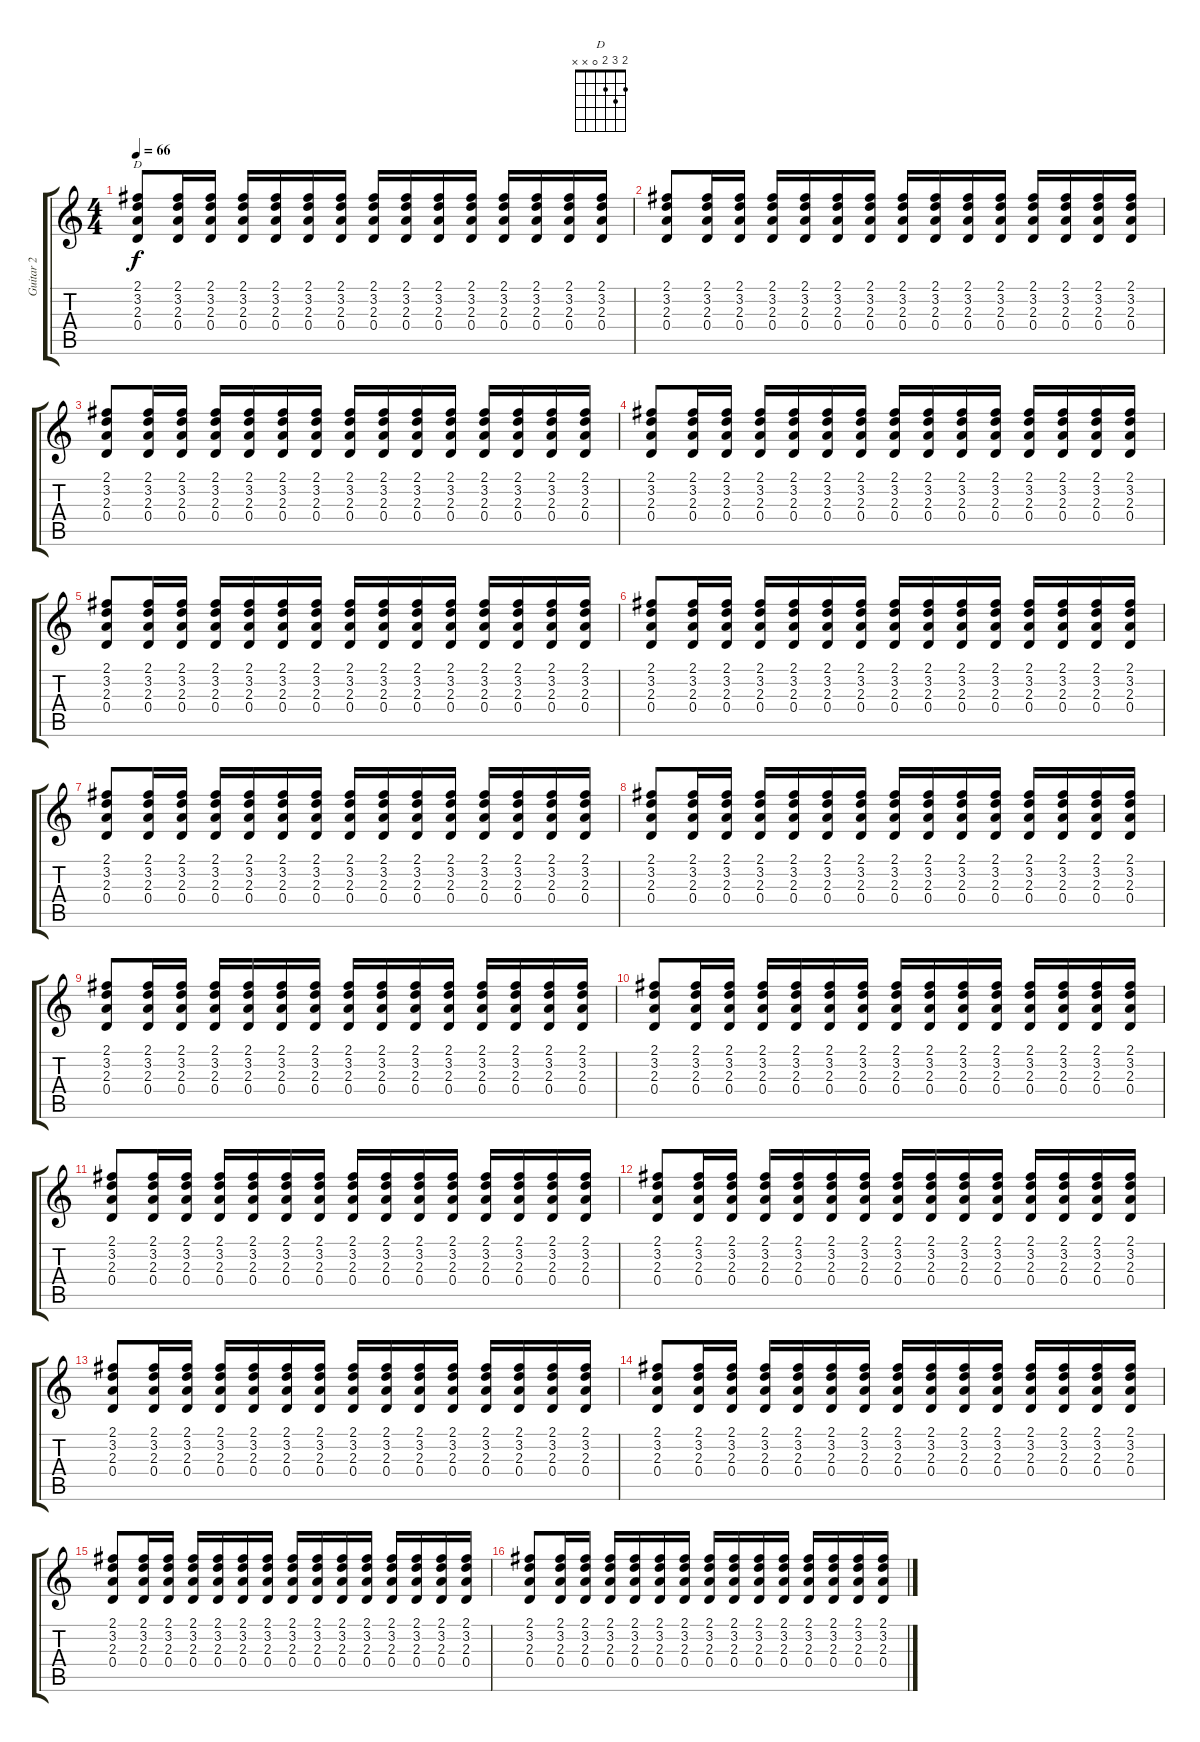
\track ("Guitar 2" "Guitar 2") {instrument electricguitarclean}
\staff {score tabs}
\tuning (E4 B3 G3 D3 A2 E2) {hide}
\chord ("D" 2 3 2 0 x x)
\ts (4 4)
\tempo 66
\clef g2
\ks c
(2.1 3.2 2.3 0.4).8{ch "D" dy f} (2.1 3.2 2.3 0.4).16 (2.1 3.2 2.3 0.4).16 (2.1 3.2 2.3 0.4).16 (2.1 3.2 2.3 0.4).16 (2.1 3.2 2.3 0.4).16 (2.1 3.2 2.3 0.4).16 (2.1 3.2 2.3 0.4).16 (2.1 3.2 2.3 0.4).16 (2.1 3.2 2.3 0.4).16 (2.1 3.2 2.3 0.4).16 (2.1 3.2 2.3 0.4).16 (2.1 3.2 2.3 0.4).16 (2.1 3.2 2.3 0.4).16 (2.1 3.2 2.3 0.4).16 |
(2.1 3.2 2.3 0.4).8 (2.1 3.2 2.3 0.4).16 (2.1 3.2 2.3 0.4).16 (2.1 3.2 2.3 0.4).16 (2.1 3.2 2.3 0.4).16 (2.1 3.2 2.3 0.4).16 (2.1 3.2 2.3 0.4).16 (2.1 3.2 2.3 0.4).16 (2.1 3.2 2.3 0.4).16 (2.1 3.2 2.3 0.4).16 (2.1 3.2 2.3 0.4).16 (2.1 3.2 2.3 0.4).16 (2.1 3.2 2.3 0.4).16 (2.1 3.2 2.3 0.4).16 (2.1 3.2 2.3 0.4).16 |
(2.1 3.2 2.3 0.4).8 (2.1 3.2 2.3 0.4).16 (2.1 3.2 2.3 0.4).16 (2.1 3.2 2.3 0.4).16 (2.1 3.2 2.3 0.4).16 (2.1 3.2 2.3 0.4).16 (2.1 3.2 2.3 0.4).16 (2.1 3.2 2.3 0.4).16 (2.1 3.2 2.3 0.4).16 (2.1 3.2 2.3 0.4).16 (2.1 3.2 2.3 0.4).16 (2.1 3.2 2.3 0.4).16 (2.1 3.2 2.3 0.4).16 (2.1 3.2 2.3 0.4).16 (2.1 3.2 2.3 0.4).16 |
(2.1 3.2 2.3 0.4).8 (2.1 3.2 2.3 0.4).16 (2.1 3.2 2.3 0.4).16 (2.1 3.2 2.3 0.4).16 (2.1 3.2 2.3 0.4).16 (2.1 3.2 2.3 0.4).16 (2.1 3.2 2.3 0.4).16 (2.1 3.2 2.3 0.4).16 (2.1 3.2 2.3 0.4).16 (2.1 3.2 2.3 0.4).16 (2.1 3.2 2.3 0.4).16 (2.1 3.2 2.3 0.4).16 (2.1 3.2 2.3 0.4).16 (2.1 3.2 2.3 0.4).16 (2.1 3.2 2.3 0.4).16 |
(2.1 3.2 2.3 0.4).8 (2.1 3.2 2.3 0.4).16 (2.1 3.2 2.3 0.4).16 (2.1 3.2 2.3 0.4).16 (2.1 3.2 2.3 0.4).16 (2.1 3.2 2.3 0.4).16 (2.1 3.2 2.3 0.4).16 (2.1 3.2 2.3 0.4).16 (2.1 3.2 2.3 0.4).16 (2.1 3.2 2.3 0.4).16 (2.1 3.2 2.3 0.4).16 (2.1 3.2 2.3 0.4).16 (2.1 3.2 2.3 0.4).16 (2.1 3.2 2.3 0.4).16 (2.1 3.2 2.3 0.4).16 |
(2.1 3.2 2.3 0.4).8 (2.1 3.2 2.3 0.4).16 (2.1 3.2 2.3 0.4).16 (2.1 3.2 2.3 0.4).16 (2.1 3.2 2.3 0.4).16 (2.1 3.2 2.3 0.4).16 (2.1 3.2 2.3 0.4).16 (2.1 3.2 2.3 0.4).16 (2.1 3.2 2.3 0.4).16 (2.1 3.2 2.3 0.4).16 (2.1 3.2 2.3 0.4).16 (2.1 3.2 2.3 0.4).16 (2.1 3.2 2.3 0.4).16 (2.1 3.2 2.3 0.4).16 (2.1 3.2 2.3 0.4).16 |
(2.1 3.2 2.3 0.4).8 (2.1 3.2 2.3 0.4).16 (2.1 3.2 2.3 0.4).16 (2.1 3.2 2.3 0.4).16 (2.1 3.2 2.3 0.4).16 (2.1 3.2 2.3 0.4).16 (2.1 3.2 2.3 0.4).16 (2.1 3.2 2.3 0.4).16 (2.1 3.2 2.3 0.4).16 (2.1 3.2 2.3 0.4).16 (2.1 3.2 2.3 0.4).16 (2.1 3.2 2.3 0.4).16 (2.1 3.2 2.3 0.4).16 (2.1 3.2 2.3 0.4).16 (2.1 3.2 2.3 0.4).16 |
(2.1 3.2 2.3 0.4).8 (2.1 3.2 2.3 0.4).16 (2.1 3.2 2.3 0.4).16 (2.1 3.2 2.3 0.4).16 (2.1 3.2 2.3 0.4).16 (2.1 3.2 2.3 0.4).16 (2.1 3.2 2.3 0.4).16 (2.1 3.2 2.3 0.4).16 (2.1 3.2 2.3 0.4).16 (2.1 3.2 2.3 0.4).16 (2.1 3.2 2.3 0.4).16 (2.1 3.2 2.3 0.4).16 (2.1 3.2 2.3 0.4).16 (2.1 3.2 2.3 0.4).16 (2.1 3.2 2.3 0.4).16 |
(2.1 3.2 2.3 0.4).8 (2.1 3.2 2.3 0.4).16 (2.1 3.2 2.3 0.4).16 (2.1 3.2 2.3 0.4).16 (2.1 3.2 2.3 0.4).16 (2.1 3.2 2.3 0.4).16 (2.1 3.2 2.3 0.4).16 (2.1 3.2 2.3 0.4).16 (2.1 3.2 2.3 0.4).16 (2.1 3.2 2.3 0.4).16 (2.1 3.2 2.3 0.4).16 (2.1 3.2 2.3 0.4).16 (2.1 3.2 2.3 0.4).16 (2.1 3.2 2.3 0.4).16 (2.1 3.2 2.3 0.4).16 |
(2.1 3.2 2.3 0.4).8 (2.1 3.2 2.3 0.4).16 (2.1 3.2 2.3 0.4).16 (2.1 3.2 2.3 0.4).16 (2.1 3.2 2.3 0.4).16 (2.1 3.2 2.3 0.4).16 (2.1 3.2 2.3 0.4).16 (2.1 3.2 2.3 0.4).16 (2.1 3.2 2.3 0.4).16 (2.1 3.2 2.3 0.4).16 (2.1 3.2 2.3 0.4).16 (2.1 3.2 2.3 0.4).16 (2.1 3.2 2.3 0.4).16 (2.1 3.2 2.3 0.4).16 (2.1 3.2 2.3 0.4).16 |
(2.1 3.2 2.3 0.4).8 (2.1 3.2 2.3 0.4).16 (2.1 3.2 2.3 0.4).16 (2.1 3.2 2.3 0.4).16 (2.1 3.2 2.3 0.4).16 (2.1 3.2 2.3 0.4).16 (2.1 3.2 2.3 0.4).16 (2.1 3.2 2.3 0.4).16 (2.1 3.2 2.3 0.4).16 (2.1 3.2 2.3 0.4).16 (2.1 3.2 2.3 0.4).16 (2.1 3.2 2.3 0.4).16 (2.1 3.2 2.3 0.4).16 (2.1 3.2 2.3 0.4).16 (2.1 3.2 2.3 0.4).16 |
(2.1 3.2 2.3 0.4).8 (2.1 3.2 2.3 0.4).16 (2.1 3.2 2.3 0.4).16 (2.1 3.2 2.3 0.4).16 (2.1 3.2 2.3 0.4).16 (2.1 3.2 2.3 0.4).16 (2.1 3.2 2.3 0.4).16 (2.1 3.2 2.3 0.4).16 (2.1 3.2 2.3 0.4).16 (2.1 3.2 2.3 0.4).16 (2.1 3.2 2.3 0.4).16 (2.1 3.2 2.3 0.4).16 (2.1 3.2 2.3 0.4).16 (2.1 3.2 2.3 0.4).16 (2.1 3.2 2.3 0.4).16 |
(2.1 3.2 2.3 0.4).8 (2.1 3.2 2.3 0.4).16 (2.1 3.2 2.3 0.4).16 (2.1 3.2 2.3 0.4).16 (2.1 3.2 2.3 0.4).16 (2.1 3.2 2.3 0.4).16 (2.1 3.2 2.3 0.4).16 (2.1 3.2 2.3 0.4).16 (2.1 3.2 2.3 0.4).16 (2.1 3.2 2.3 0.4).16 (2.1 3.2 2.3 0.4).16 (2.1 3.2 2.3 0.4).16 (2.1 3.2 2.3 0.4).16 (2.1 3.2 2.3 0.4).16 (2.1 3.2 2.3 0.4).16 |
(2.1 3.2 2.3 0.4).8 (2.1 3.2 2.3 0.4).16 (2.1 3.2 2.3 0.4).16 (2.1 3.2 2.3 0.4).16 (2.1 3.2 2.3 0.4).16 (2.1 3.2 2.3 0.4).16 (2.1 3.2 2.3 0.4).16 (2.1 3.2 2.3 0.4).16 (2.1 3.2 2.3 0.4).16 (2.1 3.2 2.3 0.4).16 (2.1 3.2 2.3 0.4).16 (2.1 3.2 2.3 0.4).16 (2.1 3.2 2.3 0.4).16 (2.1 3.2 2.3 0.4).16 (2.1 3.2 2.3 0.4).16 |
(2.1 3.2 2.3 0.4).8 (2.1 3.2 2.3 0.4).16 (2.1 3.2 2.3 0.4).16 (2.1 3.2 2.3 0.4).16 (2.1 3.2 2.3 0.4).16 (2.1 3.2 2.3 0.4).16 (2.1 3.2 2.3 0.4).16 (2.1 3.2 2.3 0.4).16 (2.1 3.2 2.3 0.4).16 (2.1 3.2 2.3 0.4).16 (2.1 3.2 2.3 0.4).16 (2.1 3.2 2.3 0.4).16 (2.1 3.2 2.3 0.4).16 (2.1 3.2 2.3 0.4).16 (2.1 3.2 2.3 0.4).16 |
(2.1 3.2 2.3 0.4).8 (2.1 3.2 2.3 0.4).16 (2.1 3.2 2.3 0.4).16 (2.1 3.2 2.3 0.4).16 (2.1 3.2 2.3 0.4).16 (2.1 3.2 2.3 0.4).16 (2.1 3.2 2.3 0.4).16 (2.1 3.2 2.3 0.4).16 (2.1 3.2 2.3 0.4).16 (2.1 3.2 2.3 0.4).16 (2.1 3.2 2.3 0.4).16 (2.1 3.2 2.3 0.4).16 (2.1 3.2 2.3 0.4).16 (2.1 3.2 2.3 0.4).16 (2.1 3.2 2.3 0.4).16
